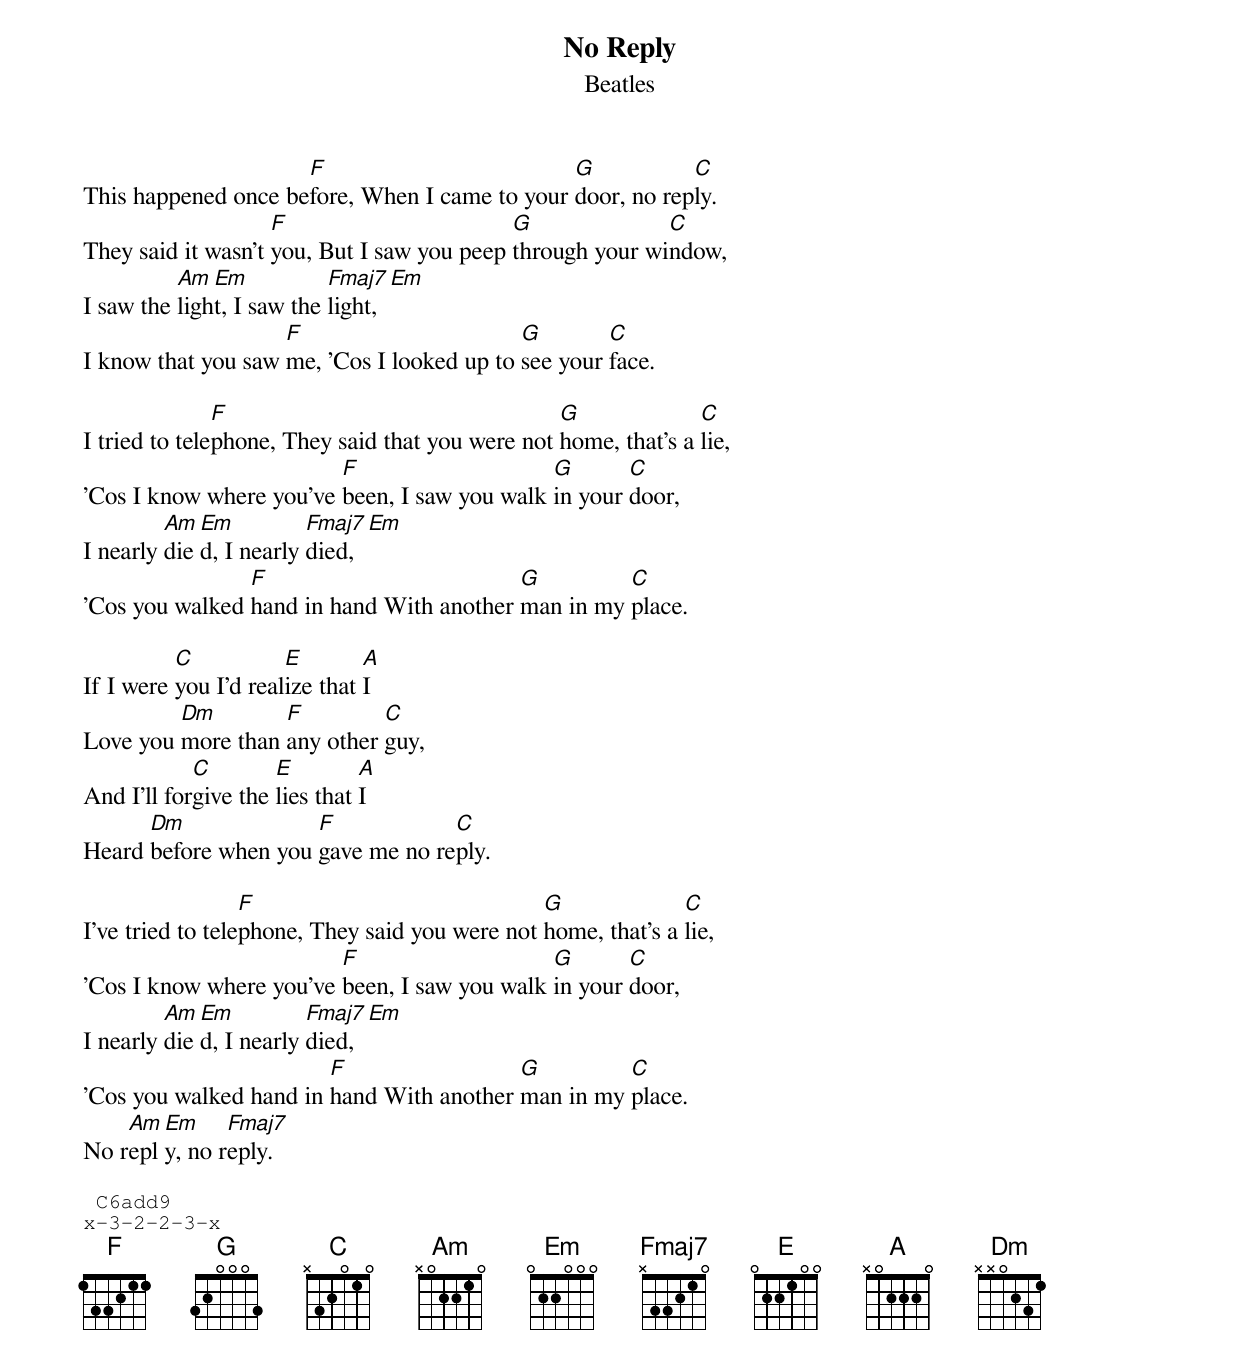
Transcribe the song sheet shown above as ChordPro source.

{subtitle: Beatles}
{title: No Reply }

This happened once be[F]fore, When I came to your [G]door, no rep[C]ly.
They said it wasn't [F]you, But I saw you peep [G]through your wi[C]ndow,
I saw the [Am]ligh[Em]t, I saw the [Fmaj7]light,  [Em]
I know that you saw [F]me, 'Cos I looked up to [G]see your [C]face.

I tried to tele[F]phone, They said that you were not [G]home, that's a [C]lie,
'Cos I know where you've [F]been, I saw you walk [G]in your [C]door,
I nearly [Am]die[Em]d, I nearly [Fmaj7]died,  [Em]
'Cos you walked [F]hand in hand With another [G]man in my [C]place.

If I were [C]you I'd real[E]ize that [A]I
Love you [Dm]more than [F]any other [C]guy,
And I'll for[C]give the [E]lies that [A]I
Heard [Dm]before when you [F]gave me no re[C]ply.

I've tried to tele[F]phone, They said you were not [G]home, that's a [C]lie,
'Cos I know where you've [F]been, I saw you walk [G]in your [C]door,
I nearly [Am]die[Em]d, I nearly [Fmaj7]died,  [Em]
'Cos you walked hand in [F]hand With another [G]man in my [C]place.
No r[Am]epl[Em]y, no r[Fmaj7]eply.

{sot}
 C6add9
x-3-2-2-3-x
{eot}
